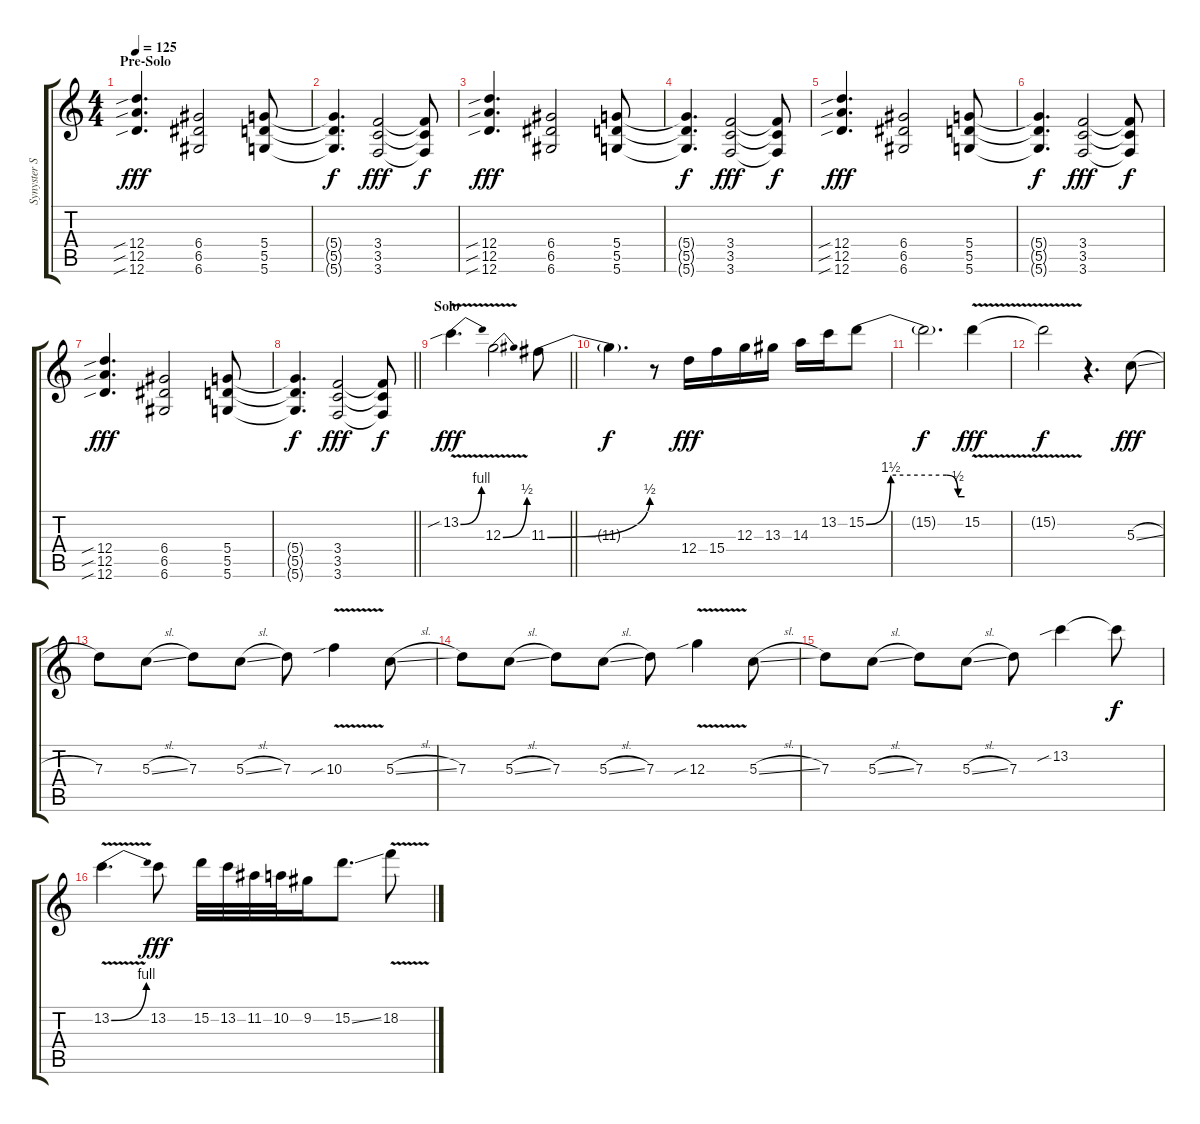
\track ("Synyster Solo" "Synyster S") {instrument distortionguitar}
\staff {score tabs}
\tuning (E4 B3 G3 D3 A2 D2) {hide}
\ts (4 4)
\section ("" "Pre-Solo")
\tempo 125
\clef g2
\ks c
(12.4{sib} 12.5{sib} 12.6{sib}).4{d dy fff} (6.4 6.5 6.6).2 (5.4 5.5 5.6).8 |
(5.4{t} 5.5{t} 5.6{t}).4{d dy f} (3.4 3.5 3.6).2{dy fff} (3.4{t} 3.5{t} 3.6{t}).8{dy f} |
(12.4{sib} 12.5{sib} 12.6{sib}).4{d dy fff} (6.4 6.5 6.6).2 (5.4 5.5 5.6).8 |
(5.4{t} 5.5{t} 5.6{t}).4{d dy f} (3.4 3.5 3.6).2{dy fff} (3.4{t} 3.5{t} 3.6{t}).8{dy f} |
(12.4{sib} 12.5{sib} 12.6{sib}).4{d dy fff} (6.4 6.5 6.6).2 (5.4 5.5 5.6).8 |
(5.4{t} 5.5{t} 5.6{t}).4{d dy f} (3.4 3.5 3.6).2{dy fff} (3.4{t} 3.5{t} 3.6{t}).8{dy f} |
(12.4{sib} 12.5{sib} 12.6{sib}).4{d dy fff} (6.4 6.5 6.6).2 (5.4 5.5 5.6).8 |
\barLineRight lightlight
(5.4{t} 5.5{t} 5.6{t}).4{d dy f} (3.4 3.5 3.6).2{dy fff} (3.4{t} 3.5{t} 3.6{t}).8{dy f} |
\section ("" "Solo")
\barLineRight lightlight
13.2{be (bend 0 0 60 4) v sib}.4{d dy fff} 12.3{be (bend 0 0 60 2) v}.2 11.3{be (bend 0 0 60 2)}.8 |
11.3{t}.4{d dy f} r.8 12.4.16{dy fff} 15.4.16 12.3.16 13.3.16 14.3.16 13.2.16 15.2{be (custom 0 0 15 6 49 6 56 2 60 2)}.8 |
15.2{t}.2{d dy f} 15.2{v}.4{dy fff} |
15.2{t}.2{dy f} r.4{d} 5.3{sl}.8{dy fff} |
7.3.8 5.3{sl}.8 7.3.8 5.3{sl}.8 7.3.8 10.3{v sib}.4 5.3{sl}.8 |
7.3.8 5.3{sl}.8 7.3.8 5.3{sl}.8 7.3.8 12.3{v sib}.4 5.3{sl}.8 |
7.3.8 5.3{sl}.8 7.3.8 5.3{sl}.8 7.3.8 13.2{sib}.4 13.2{t}.8{dy f} |
13.2{be (bend 0 0 60 4) v}.4{d} 13.2.8{dy fff} 15.2.32 13.2.32 11.2.32 10.2.32 9.2.16 15.2{ss}.8{d} 18.2{v}.8
